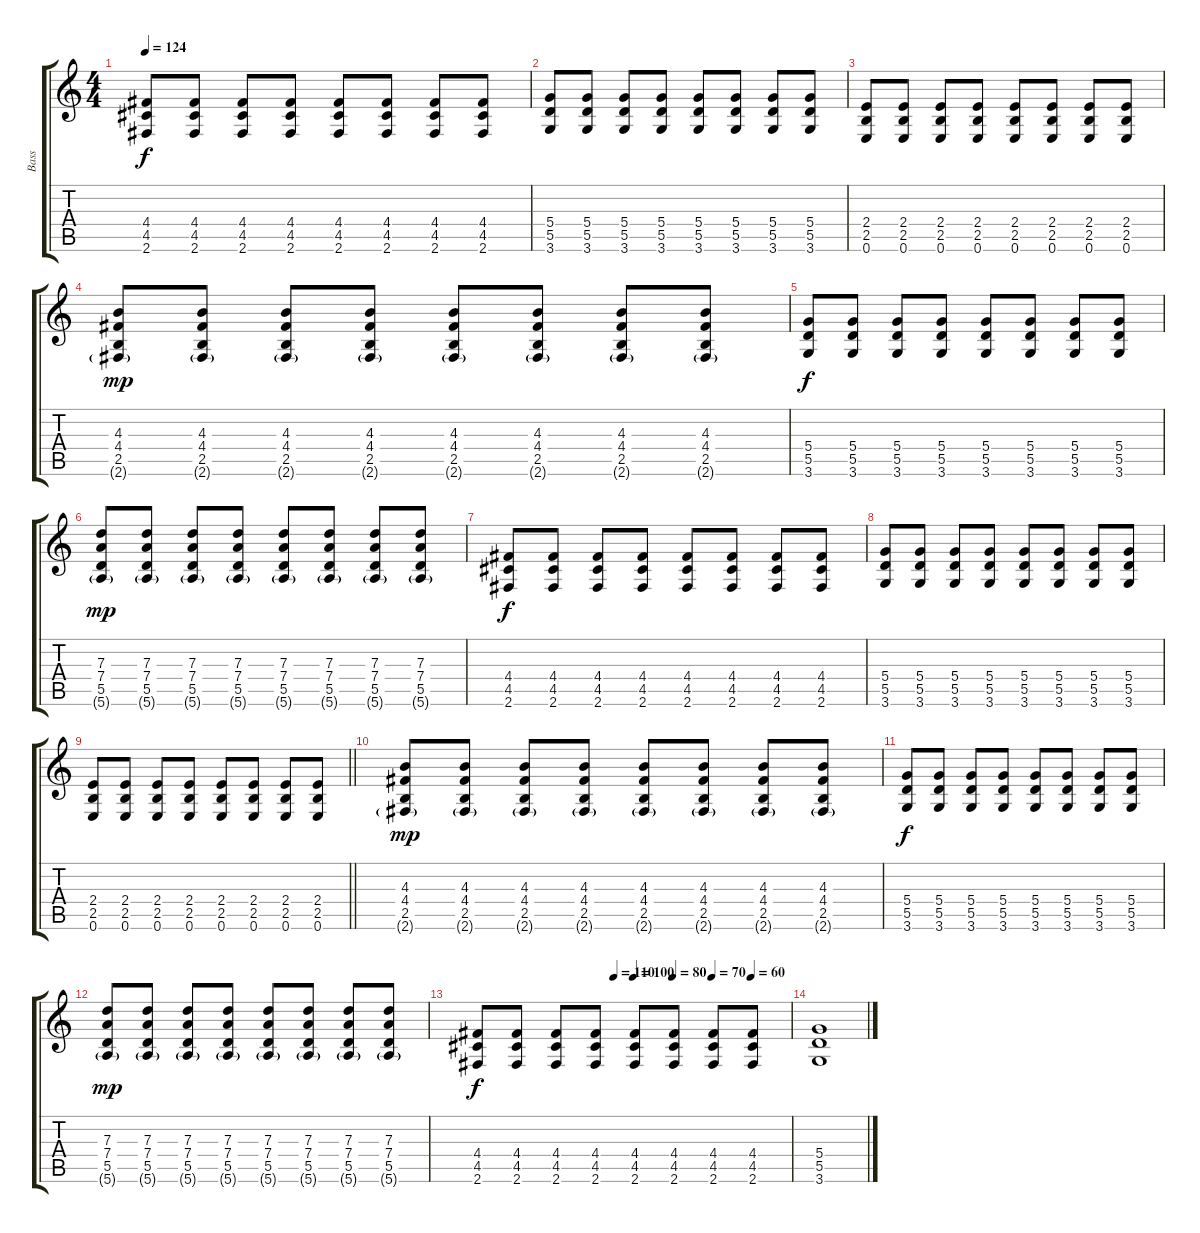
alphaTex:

\track ("Bass" "Bass") {instrument electricbassfinger}
\staff {score tabs}
\tuning (E4 B3 G3 D3 A2 E2) {hide}
\ts (4 4)
\tempo 124
\clef g2
\ks c
(4.4 4.5 2.6).8{dy f} (4.4 4.5 2.6).8 (4.4 4.5 2.6).8 (4.4 4.5 2.6).8 (4.4 4.5 2.6).8 (4.4 4.5 2.6).8 (4.4 4.5 2.6).8 (4.4 4.5 2.6).8 |
(5.4 5.5 3.6).8 (5.4 5.5 3.6).8 (5.4 5.5 3.6).8 (5.4 5.5 3.6).8 (5.4 5.5 3.6).8 (5.4 5.5 3.6).8 (5.4 5.5 3.6).8 (5.4 5.5 3.6).8 |
(2.4 2.5 0.6).8 (2.4 2.5 0.6).8 (2.4 2.5 0.6).8 (2.4 2.5 0.6).8 (2.4 2.5 0.6).8 (2.4 2.5 0.6).8 (2.4 2.5 0.6).8 (2.4 2.5 0.6).8 |
(4.3 4.4 2.5 2.6{g}).8{dy mp} (4.3 4.4 2.5 2.6{g}).8 (4.3 4.4 2.5 2.6{g}).8 (4.3 4.4 2.5 2.6{g}).8 (4.3 4.4 2.5 2.6{g}).8 (4.3 4.4 2.5 2.6{g}).8 (4.3 4.4 2.5 2.6{g}).8 (4.3 4.4 2.5 2.6{g}).8 |
(5.4 5.5 3.6).8{dy f} (5.4 5.5 3.6).8 (5.4 5.5 3.6).8 (5.4 5.5 3.6).8 (5.4 5.5 3.6).8 (5.4 5.5 3.6).8 (5.4 5.5 3.6).8 (5.4 5.5 3.6).8 |
(7.3 7.4 5.5 5.6{g}).8{dy mp} (7.3 7.4 5.5 5.6{g}).8 (7.3 7.4 5.5 5.6{g}).8 (7.3 7.4 5.5 5.6{g}).8 (7.3 7.4 5.5 5.6{g}).8 (7.3 7.4 5.5 5.6{g}).8 (7.3 7.4 5.5 5.6{g}).8 (7.3 7.4 5.5 5.6{g}).8 |
(4.4 4.5 2.6).8{dy f} (4.4 4.5 2.6).8 (4.4 4.5 2.6).8 (4.4 4.5 2.6).8 (4.4 4.5 2.6).8 (4.4 4.5 2.6).8 (4.4 4.5 2.6).8 (4.4 4.5 2.6).8 |
(5.4 5.5 3.6).8 (5.4 5.5 3.6).8 (5.4 5.5 3.6).8 (5.4 5.5 3.6).8 (5.4 5.5 3.6).8 (5.4 5.5 3.6).8 (5.4 5.5 3.6).8 (5.4 5.5 3.6).8 |
\barLineRight lightlight
(2.4 2.5 0.6).8 (2.4 2.5 0.6).8 (2.4 2.5 0.6).8 (2.4 2.5 0.6).8 (2.4 2.5 0.6).8 (2.4 2.5 0.6).8 (2.4 2.5 0.6).8 (2.4 2.5 0.6).8 |
(4.3 4.4 2.5 2.6{g}).8{dy mp} (4.3 4.4 2.5 2.6{g}).8 (4.3 4.4 2.5 2.6{g}).8 (4.3 4.4 2.5 2.6{g}).8 (4.3 4.4 2.5 2.6{g}).8 (4.3 4.4 2.5 2.6{g}).8 (4.3 4.4 2.5 2.6{g}).8 (4.3 4.4 2.5 2.6{g}).8 |
(5.4 5.5 3.6).8{dy f} (5.4 5.5 3.6).8 (5.4 5.5 3.6).8 (5.4 5.5 3.6).8 (5.4 5.5 3.6).8 (5.4 5.5 3.6).8 (5.4 5.5 3.6).8 (5.4 5.5 3.6).8 |
(7.3 7.4 5.5 5.6{g}).8{dy mp} (7.3 7.4 5.5 5.6{g}).8 (7.3 7.4 5.5 5.6{g}).8 (7.3 7.4 5.5 5.6{g}).8 (7.3 7.4 5.5 5.6{g}).8 (7.3 7.4 5.5 5.6{g}).8 (7.3 7.4 5.5 5.6{g}).8 (7.3 7.4 5.5 5.6{g}).8 |
\tempo (100 0.5)
\tempo (80 0.625)
\tempo (70 0.75)
\tempo (60 0.875)
\tempo (110 0.4375)
(4.4 4.5 2.6).8{dy f} (4.4 4.5 2.6).8 (4.4 4.5 2.6).8 (4.4 4.5 2.6).8 (4.4 4.5 2.6).8 (4.4 4.5 2.6).8 (4.4 4.5 2.6).8 (4.4 4.5 2.6).8 |
(5.4 5.5 3.6).1
